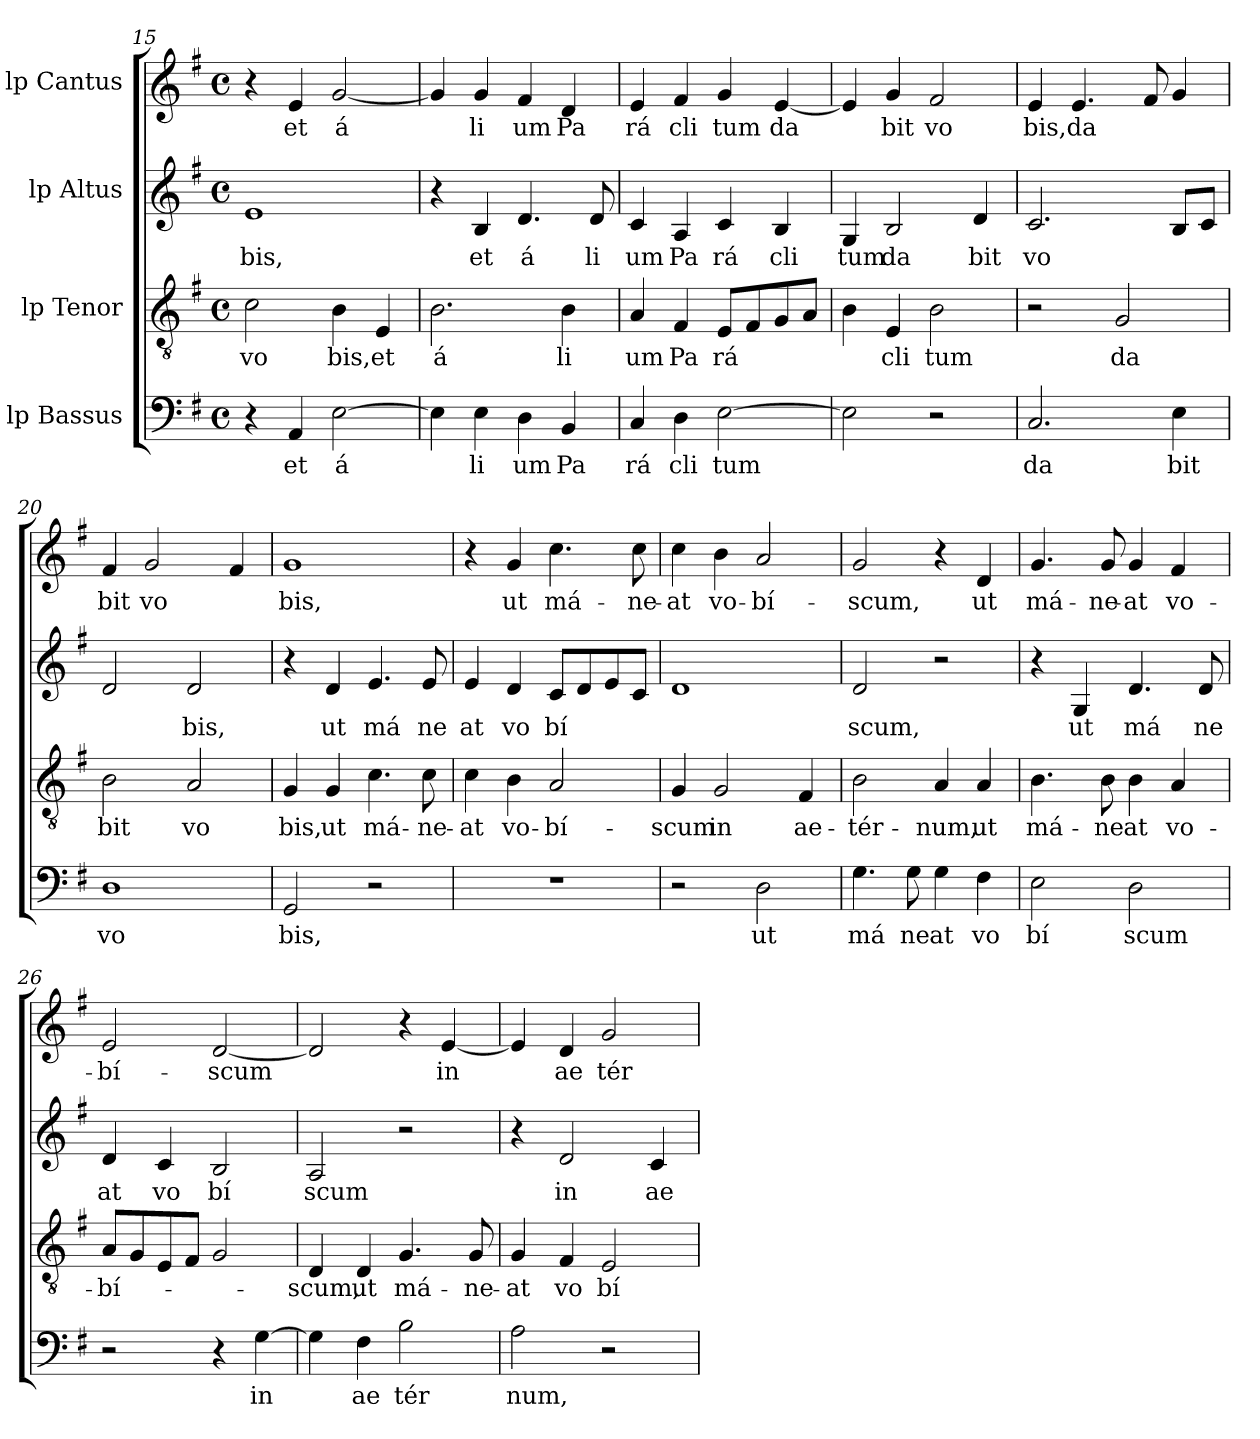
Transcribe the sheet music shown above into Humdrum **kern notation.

**kern	**text	**kern	**text	**kern	**text	**kern	**text
*part4	*part4	*part3	*part3	*part2	*part2	*part1	*part1
*staff4	*staff4	*staff3	*staff3	*staff2	*staff2	*staff1	*staff1
*I"lp Bassus	*	*I"lp Tenor	*	*I"lp Altus	*	*I"lp Cantus	*
*clefF4	*	*clefGv2	*	*clefG2	*	*clefG2	*
*k[f#]	*	*k[f#]	*	*k[f#]	*	*k[f#]	*
*G:	*	*G:	*	*G:	*	*G:	*
*M4/4	*	*M4/4	*	*M4/4	*	*M4/4	*
*met(c)	*	*met(c)	*	*met(c)	*	*met(c)	*
=15	=15	=15	=15	=15	=15	=15	=15
!	!	!	!LO:LY:b:cj	!	!LO:LY:b:cj	!	!
4r	.	2c\	vo	1e	bis,	4r	.
!	!LO:LY:b:cj	!	!	!	!	!	!LO:LY:b:cj
4AA/	et	.	.	.	.	4e/	et
!	!LO:LY:b:cj	!	!LO:LY:b:cj	!	!	!	!LO:LY:b:cj
[>2E\	á	4B\	bis,	.	.	[<2g/	á
!	!	!	!LO:LY:b:cj	!	!	!	!
.	.	4E/	et	.	.	.	.
=16	=16	=16	=16	=16	=16	=16	=16
!	!	!	!LO:LY:b:cj	!	!	!	!
4E\]	.	2.B\	á	4r	.	4g/]	.
!	!LO:LY:b:cj	!	!	!	!LO:LY:b:cj	!	!LO:LY:b:cj
4E\	li	.	.	4B/	et	4g/	li
!	!LO:LY:b:cj	!	!	!	!LO:LY:b:cj	!	!LO:LY:b:cj
4D\	um	.	.	4.d/	á	4f#/	um
!	!LO:LY:b:cj	!	!LO:LY:b:cj	!	!	!	!LO:LY:b:cj
4BB/	Pa	4B\	li	.	.	4d/	Pa
!	!	!	!	!	!LO:LY:b:cj	!	!
.	.	.	.	8d/	li	.	.
=17	=17	=17	=17	=17	=17	=17	=17
!	!LO:LY:b:cj	!	!LO:LY:b:cj	!	!LO:LY:b:cj	!	!LO:LY:b:cj
4C/	rá	4A/	um	4c/	um	4e/	rá
!	!LO:LY:b:cj	!	!LO:LY:b:cj	!	!LO:LY:b:cj	!	!LO:LY:b:cj
4D\	cli	4F#/	Pa	4A/	Pa	4f#/	cli
!	!LO:LY:b:cj	!	!LO:LY:b:cj	!	!LO:LY:b:cj	!	!LO:LY:b:cj
[>2E\	tum	8E/L	rá	4c/	rá	4g/	tum
.	.	8F#/	.	.	.	.	.
!	!	!	!	!	!LO:LY:b:cj	!	!LO:LY:b:cj
.	.	8G/	.	4B/	cli	[<4e/	da
.	.	8A/J	.	.	.	.	.
=18	=18	=18	=18	=18	=18	=18	=18
!	!	!	!	!	!LO:LY:b:cj	!	!
2E\]	.	4B\	.	4G/	tum	4e/]	.
!	!	!	!LO:LY:b:cj	!	!LO:LY:b:cj	!	!LO:LY:b:cj
.	.	4E/	cli	2B/	da	4g/	bit
!	!	!	!LO:LY:b:cj	!	!	!	!LO:LY:b:cj
2r	.	2B\	tum	.	.	2f#/	vo
!	!	!	!	!	!LO:LY:b:cj	!	!
.	.	.	.	4d/	bit	.	.
=19	=19	=19	=19	=19	=19	=19	=19
!	!LO:LY:b:cj	!	!	!	!LO:LY:b:cj	!	!LO:LY:b:cj
2.C/	da	2r	.	2.c/	vo	4e/	bis,
!	!	!	!	!	!	!	!LO:LY:b:cj
.	.	.	.	.	.	4.e/	da
!	!	!	!LO:LY:b:cj	!	!	!	!
.	.	2G/	da	.	.	.	.
.	.	.	.	.	.	8f#/	.
!	!LO:LY:b:cj	!	!	!	!	!	!
4E\	bit	.	.	8B/L	.	4g/	.
.	.	.	.	8c/J	.	.	.
=20	=20	=20	=20	=20	=20	=20	=20
!	!LO:LY:b:cj	!	!LO:LY:b:cj	!	!	!	!LO:LY:b:cj
1D	vo	2B\	bit	2d/	.	4f#/	bit
!	!	!	!	!	!	!	!LO:LY:b:cj
.	.	.	.	.	.	2g/	vo
!	!	!	!LO:LY:b:cj	!	!LO:LY:b:cj	!	!
.	.	2A/	vo	2d/	bis,	.	.
.	.	.	.	.	.	4f#/	.
!!LO:LB:g=z
=21	=21	=21	=21	=21	=21	=21	=21
!	!LO:LY:b:cj	!	!LO:LY:b:cj	!	!	!	!LO:LY:b:cj
2GG/	bis,	4G/	bis,	4r	.	1g	bis,
!	!	!	!LO:LY:b:cj	!	!LO:LY:b:cj	!	!
.	.	4G/	ut	4d/	ut	.	.
!	!	!	!LO:LY:b:cj	!	!LO:LY:b:cj	!	!
2r	.	4.c\	má-	4.e/	má	.	.
!	!	!	!LO:LY:b:cj	!	!LO:LY:b:cj	!	!
.	.	8c\	-ne-	8e/	ne	.	.
=22	=22	=22	=22	=22	=22	=22	=22
!	!	!	!LO:LY:b:cj	!	!LO:LY:b:cj	!	!
1r	.	4c\	-at	4e/	at	4r	.
!	!	!	!LO:LY:b:cj	!	!LO:LY:b:cj	!	!LO:LY:b:cj
.	.	4B\	vo-	4d/	vo	4g/	ut
!	!	!	!LO:LY:b:cj	!	!LO:LY:b:cj	!	!LO:LY:b:cj
.	.	2A/	-bí-	8c/L	bí	4.cc\	má-
.	.	.	.	8d/	.	.	.
.	.	.	.	8e/	.	.	.
!	!	!	!	!	!	!	!LO:LY:b:cj
.	.	.	.	8c/J	.	8cc\	-ne-
=23	=23	=23	=23	=23	=23	=23	=23
!	!	!	!LO:LY:b:cj	!	!	!	!LO:LY:b:cj
2r	.	4G/	-scum	1d	.	4cc\	-at
!	!	!	!LO:LY:b:cj	!	!	!	!LO:LY:b:cj
.	.	2G/	in	.	.	4b\	vo-
!	!LO:LY:b:cj	!	!	!	!	!	!LO:LY:b:cj
2D\	ut	.	.	.	.	2a/	-bí-
!	!	!	!LO:LY:b:cj	!	!	!	!
.	.	4F#/	ae-	.	.	.	.
=24	=24	=24	=24	=24	=24	=24	=24
!	!LO:LY:b:cj	!	!LO:LY:b:cj	!	!LO:LY:b:cj	!	!LO:LY:b:cj
4.G\	má	2B\	-tér-	2d/	scum,	2g/	-scum,
!	!LO:LY:b:cj	!	!	!	!	!	!
8G\	ne	.	.	.	.	.	.
!	!LO:LY:b:cj	!	!LO:LY:b:cj	!	!	!	!
4G\	at	4A/	-num,	2r	.	4r	.
!	!LO:LY:b:cj	!	!LO:LY:b:cj	!	!	!	!LO:LY:b:cj
4F#\	vo	4A/	ut	.	.	4d/	ut
=25	=25	=25	=25	=25	=25	=25	=25
!	!LO:LY:b:cj	!	!LO:LY:b:cj	!	!	!	!LO:LY:b:cj
2E\	bí	4.B\	má-	4r	.	4.g/	má-
!	!	!	!	!	!LO:LY:b:cj	!	!
.	.	.	.	4G/	ut	.	.
!	!	!	!LO:LY:b:cj	!	!	!	!LO:LY:b:cj
.	.	8B\	-ne	.	.	8g/	-ne-
!	!LO:LY:b:cj	!	!LO:LY:b:cj	!	!LO:LY:b:cj	!	!LO:LY:b:cj
2D\	scum	4B\	at	4.d/	má	4g/	-at
!	!	!	!LO:LY:b:cj	!	!	!	!LO:LY:b:cj
.	.	4A/	vo-	.	.	4f#/	vo-
!	!	!	!	!	!LO:LY:b:cj	!	!
.	.	.	.	8d/	ne	.	.
=26	=26	=26	=26	=26	=26	=26	=26
!	!	!	!LO:LY:b:cj	!	!LO:LY:b:cj	!	!LO:LY:b:cj
2r	.	8A/L	-bí-	4d/	at	2e/	-bí-
.	.	8G/	.	.	.	.	.
!	!	!	!	!	!LO:LY:b:cj	!	!
.	.	8E/	.	4c/	vo	.	.
.	.	8F#/J	.	.	.	.	.
!	!	!	!	!	!LO:LY:b:cj	!	!LO:LY:b:cj
4r	.	2G/	.	2B/	bí	[<2d/	-scum
!	!LO:LY:b:cj	!	!	!	!	!	!
[>4G\	in	.	.	.	.	.	.
=27	=27	=27	=27	=27	=27	=27	=27
!	!	!	!LO:LY:b:cj	!	!LO:LY:b:cj	!	!
4G\]	.	4D/	-scum,	2A/	scum	2d/]	.
!	!LO:LY:b:cj	!	!LO:LY:b:cj	!	!	!	!
4F#\	ae	4D/	ut	.	.	.	.
!	!LO:LY:b:cj	!	!LO:LY:b:cj	!	!	!	!
2B\	tér	4.G/	má-	2r	.	4r	.
!	!	!	!	!	!	!	!LO:LY:b:cj
.	.	.	.	.	.	[>4e/	in
!	!	!	!LO:LY:b:cj	!	!	!	!
.	.	8G/	-ne-	.	.	.	.
!!LO:PB:g=z
=28	=28	=28	=28	=28	=28	=28	=28
!	!LO:LY:b:cj	!	!LO:LY:b:cj	!	!	!	!
*	*	*	*	*^	*	*	*
2A\	num,	4G/	-at	4r	64ryy	.	4e/]	.
.	.	.	.	.	2ryy	.	.	.
!	!	!	!LO:LY:b:cj	!	!	!LO:LY:b:cj	!	!LO:LY:b:cj
.	.	4F#/	vo	2d/	.	in	4d/	ae
!	!	!	!LO:LY:b:cj	!	!	!	!	!LO:LY:b:cj
2r	.	2E/	bí	.	.	.	2g/	tér
.	.	.	.	.	4ryy	.	.	.
!	!	!	!	!	!	!LO:LY:b:cj	!	!
.	.	.	.	4c/	.	ae	.	.
.	.	.	.	.	8...ryy	.	.	.
*	*	*	*	*v	*v	*	*	*
=	=	=	=	=	=	=	=
*-	*-	*-	*-	*-	*-	*-	*-
